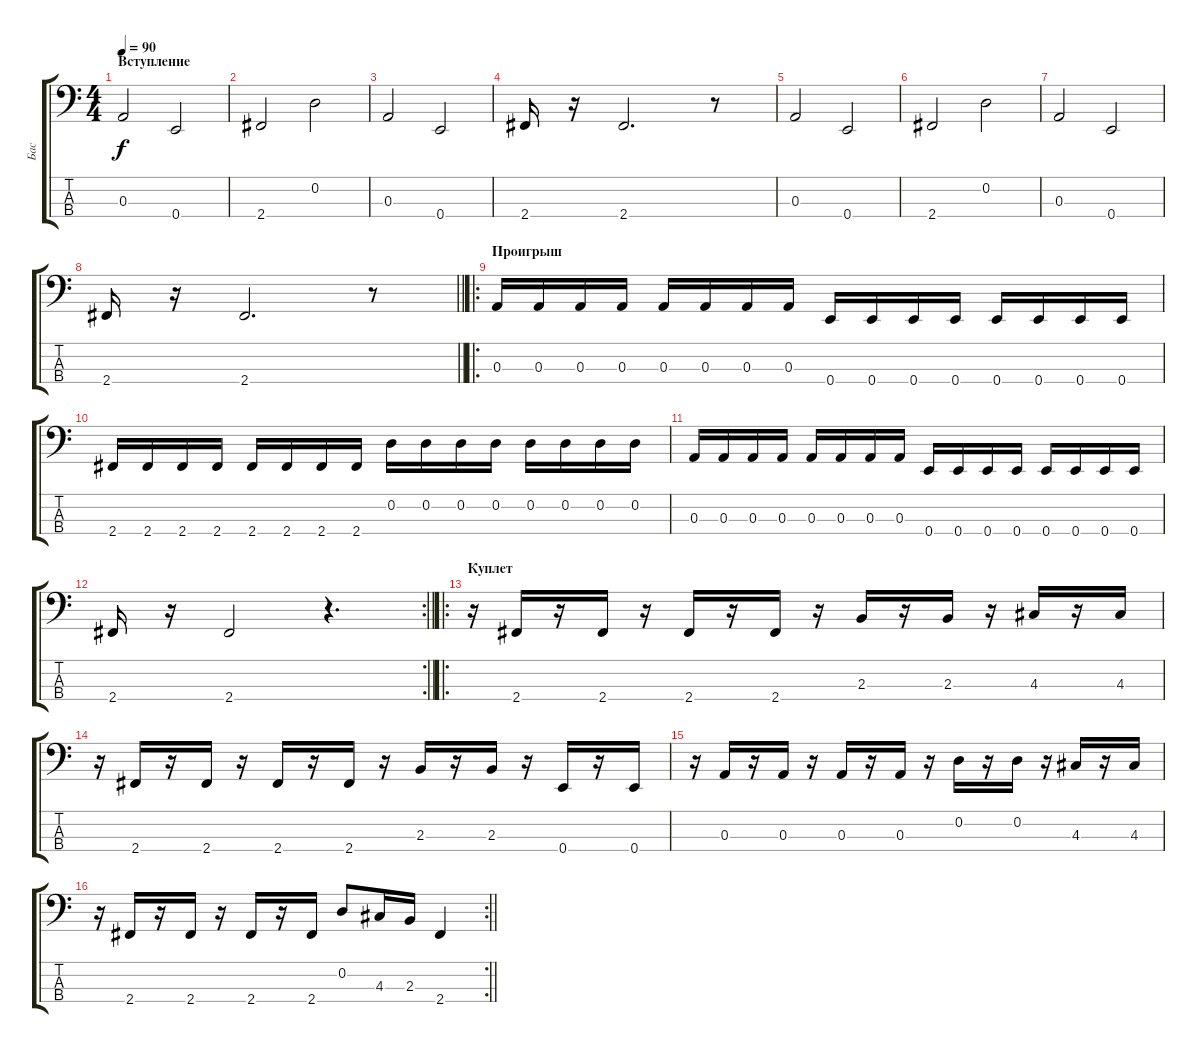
\track ("Бас" "Бас") {instrument electricbassfinger}
\staff {score tabs}
\tuning (G2 D2 A1 E1) {hide}
\ts (4 4)
\section ("" "Вступление")
\tempo 90
\clef f4
\ks c
0.3.2{dy f instrument electricbassfinger} 0.4.2 |
2.4.2 0.2.2 |
0.3.2 0.4.2 |
2.4.16 r.16 2.4.2{d} r.8 |
0.3.2 0.4.2 |
2.4.2 0.2.2 |
0.3.2 0.4.2 |
\barLineRight lightlight
2.4.16 r.16 2.4.2{d} r.8 |
\ro
\section ("" "Проигрыш")
0.3.16 0.3.16 0.3.16 0.3.16 0.3.16 0.3.16 0.3.16 0.3.16 0.4.16 0.4.16 0.4.16 0.4.16 0.4.16 0.4.16 0.4.16 0.4.16 |
2.4.16 2.4.16 2.4.16 2.4.16 2.4.16 2.4.16 2.4.16 2.4.16 0.2.16 0.2.16 0.2.16 0.2.16 0.2.16 0.2.16 0.2.16 0.2.16 |
0.3.16 0.3.16 0.3.16 0.3.16 0.3.16 0.3.16 0.3.16 0.3.16 0.4.16 0.4.16 0.4.16 0.4.16 0.4.16 0.4.16 0.4.16 0.4.16 |
\rc 2
\barLineRight lightlight
2.4.16 r.16 2.4.2 r.4{d} |
\ro
\section ("" "Куплет")
r.16 2.4.16 r.16 2.4.16 r.16 2.4.16 r.16 2.4.16 r.16 2.3.16 r.16 2.3.16 r.16 4.3.16 r.16 4.3.16 |
r.16 2.4.16 r.16 2.4.16 r.16 2.4.16 r.16 2.4.16 r.16 2.3.16 r.16 2.3.16 r.16 0.4.16 r.16 0.4.16 |
r.16 0.3.16 r.16 0.3.16 r.16 0.3.16 r.16 0.3.16 r.16 0.2.16 r.16 0.2.16 r.16 4.3.16 r.16 4.3.16 |
\rc 2
\barLineRight lightlight
r.16 2.4.16 r.16 2.4.16 r.16 2.4.16 r.16 2.4.16 0.2.8 4.3.16 2.3.16 2.4.4
